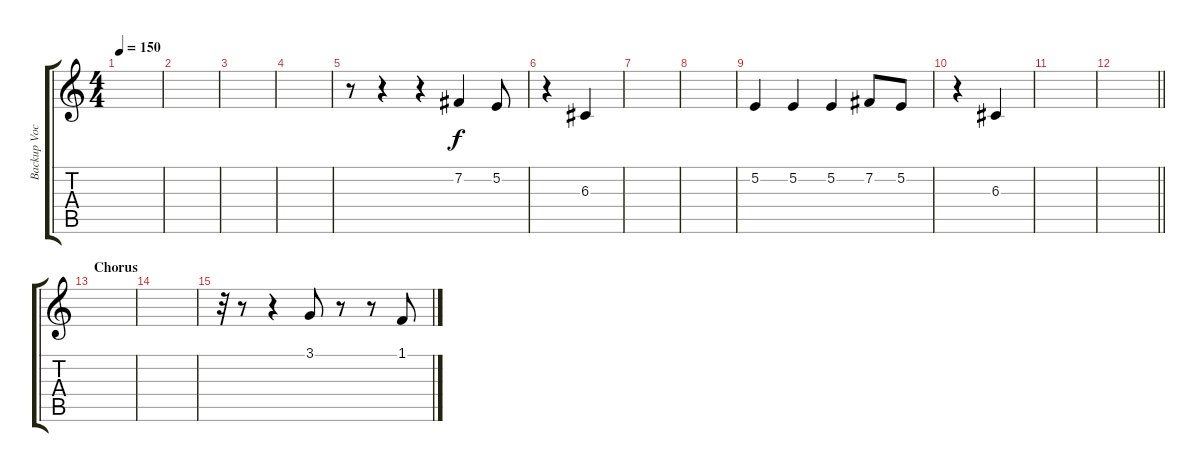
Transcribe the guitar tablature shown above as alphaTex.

\track ("Backup Vocal" "Backup Voc") {instrument oboe}
\staff {score tabs}
\tuning (E4 B3 G3 D3 A2 E2) {hide}
\ts (4 4)
\tempo 150
\clef g2
\ks c
|
|
|
|
r.8 r.4 r.4 7.2.4 5.2.8 |
r.4 6.3.4 |
|
|
5.2.4 5.2.4 5.2.4 7.2.8 5.2.8 |
r.4 6.3.4 |
|
\barLineRight lightlight
|
\section ("" "Chorus")
|
|
r.32 r.8 r.4 3.1.8 r.8 r.8 1.1.8
